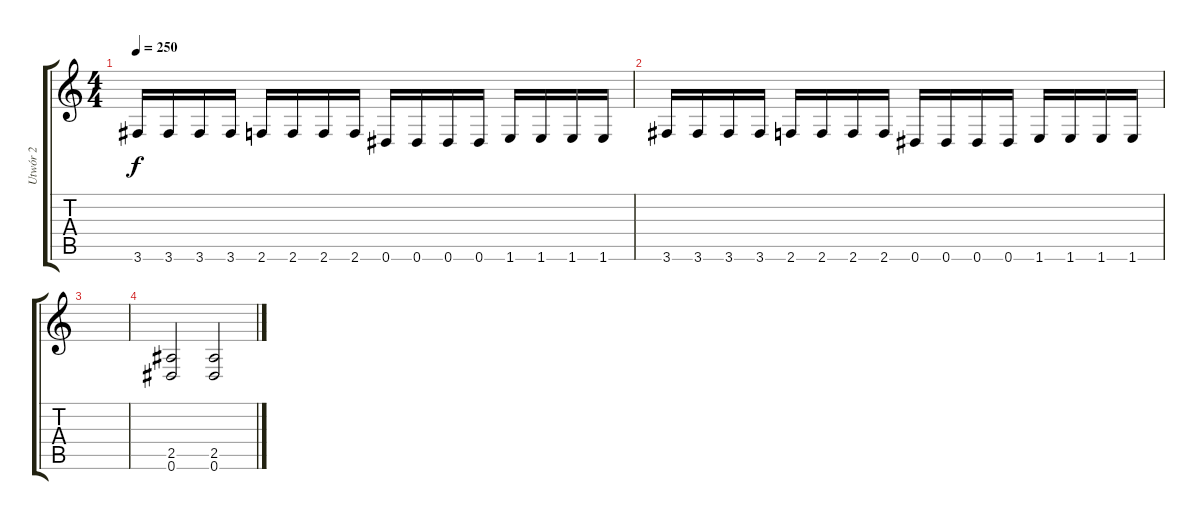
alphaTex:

\track ("Utwór 2" "Utwór 2") {instrument overdrivenguitar}
\staff {score tabs}
\tuning (Eb4 Bb3 Gb3 Db3 Ab2 Eb2) {hide}
\ts (4 4)
\tempo 250
\clef g2
\ks c
3.6.16{dy f} 3.6.16 3.6.16 3.6.16 2.6.16 2.6.16 2.6.16 2.6.16 0.6.16 0.6.16 0.6.16 0.6.16 1.6.16 1.6.16 1.6.16 1.6.16 |
3.6.16 3.6.16 3.6.16 3.6.16 2.6.16 2.6.16 2.6.16 2.6.16 0.6.16 0.6.16 0.6.16 0.6.16 1.6.16 1.6.16 1.6.16 1.6.16 |
|
(2.5 0.6).2 (2.5 0.6).2
